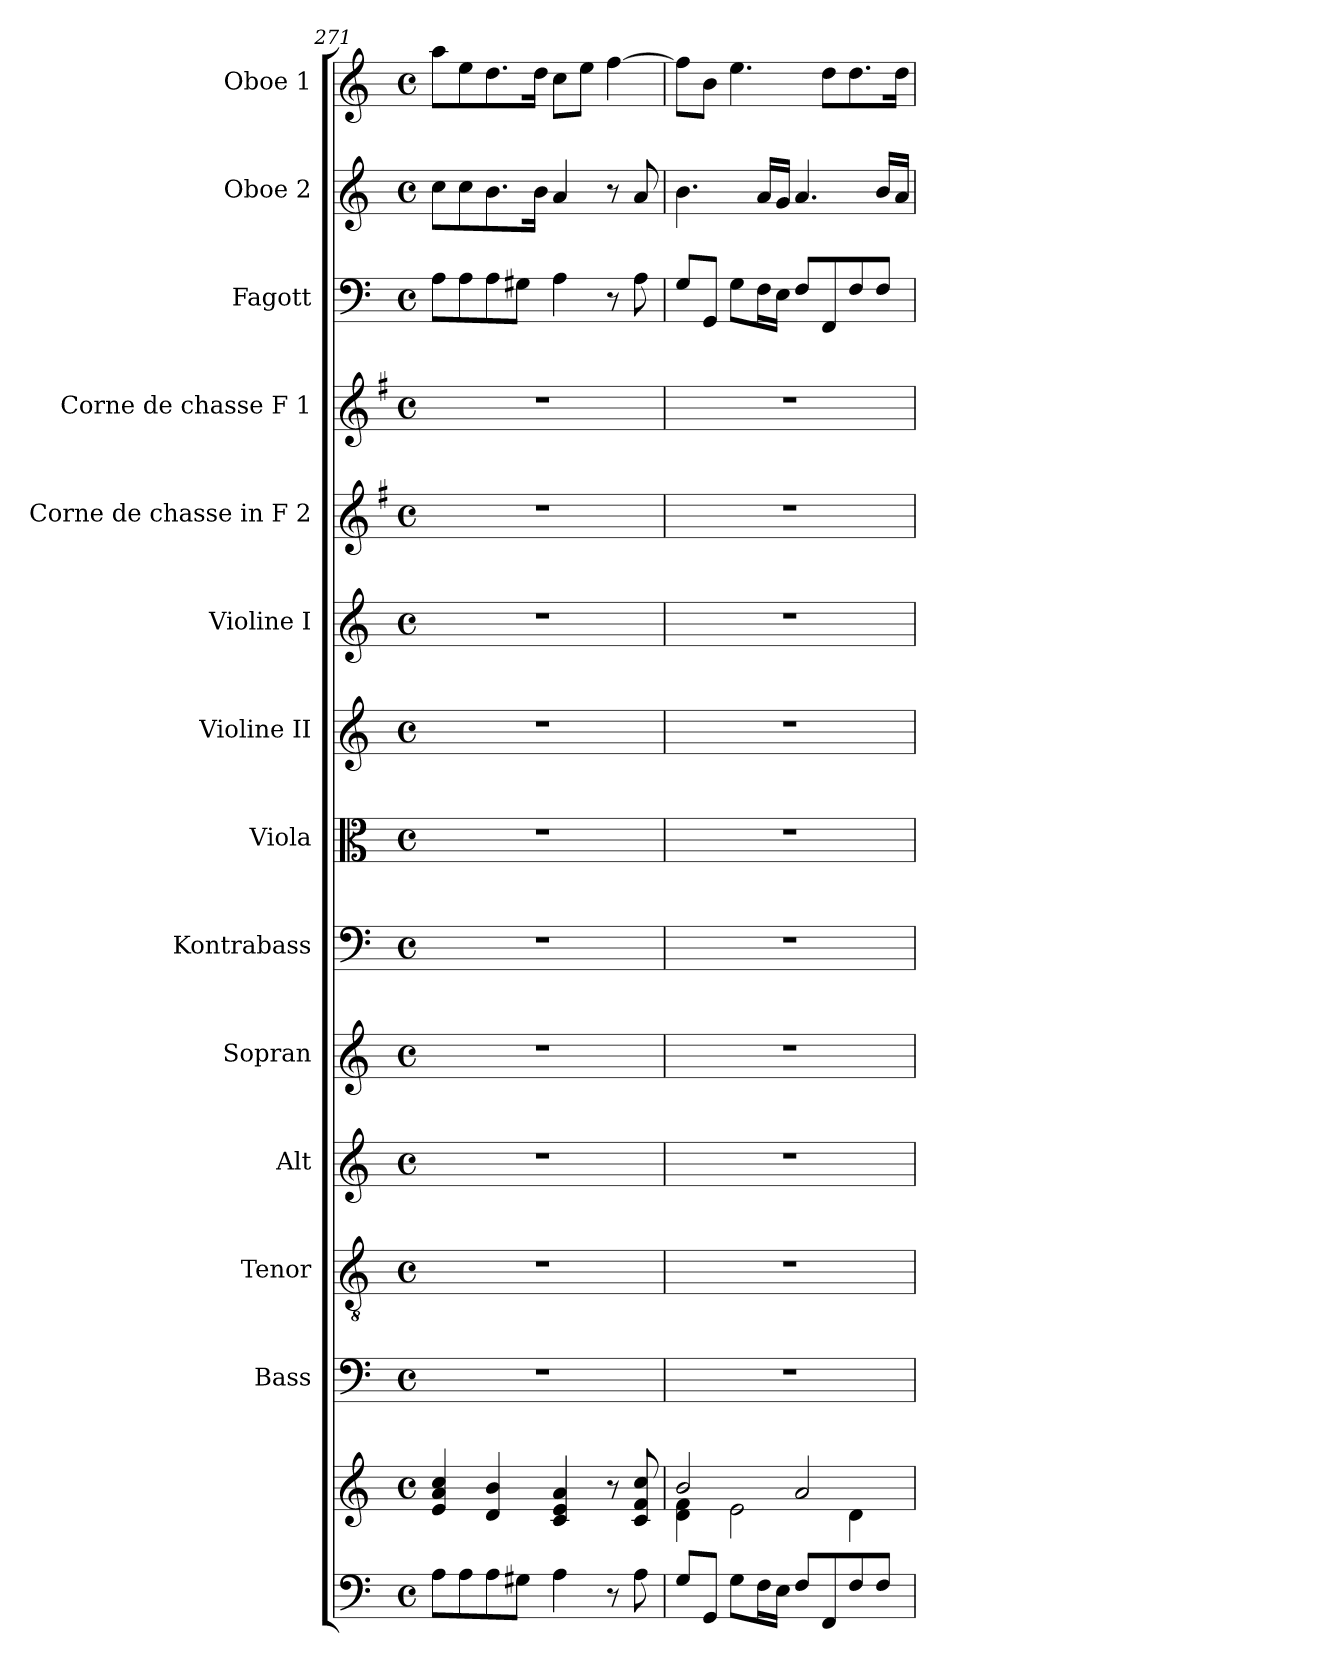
**kern	**kern	**kern	**kern	**kern	**kern	**kern	**kern	**kern	**kern	**kern	**kern	**kern	**kern	**kern
*part14	*part14	*part13	*part12	*part11	*part10	*part9	*part8	*part7	*part6	*part5	*part4	*part3	*part2	*part1
*staff15	*staff14	*staff13	*staff12	*staff11	*staff10	*staff9	*staff8	*staff7	*staff6	*staff5	*staff4	*staff3	*staff2	*staff1
*	*	*I"Bass	*I"Tenor	*I"Alt	*I"Sopran	*I"Kontrabass	*I"Viola	*I"Violine II	*I"Violine I	*I"Corne de chasse in F 2	*I"Corne de chasse F 1	*I"Fagott	*I"Oboe 2	*I"Oboe 1
*	*	*I'B.	*I'T.	*I'A.	*I'S.	*I'Kb.	*I'Vla.	*I'Vl. II	*I'Vl. I	*	*	*I'Fg.	*I'Ob. 2	*I'Ob. 1
!!LO:PB:g=z
*clefF4	*clefG2	*clefF4	*clefGv2	*clefG2	*clefG2	*clefF4	*clefC3	*clefG2	*clefG2	*clefG2	*clefG2	*clefF4	*clefG2	*clefG2
*	*	*	*	*	*	*ITrd7c12	*	*	*	*ITrd4c7	*ITrd4c7	*	*	*
*k[]	*k[]	*k[]	*k[]	*k[]	*k[]	*k[]	*k[]	*k[]	*k[]	*k[]	*k[]	*k[]	*k[]	*k[]
*C:	*C:	*C:	*C:	*C:	*C:	*C:	*C:	*C:	*C:	*C:	*C:	*C:	*C:	*C:
*M4/4	*M4/4	*M4/4	*M4/4	*M4/4	*M4/4	*M4/4	*M4/4	*M4/4	*M4/4	*M4/4	*M4/4	*M4/4	*M4/4	*M4/4
*met(c)	*met(c)	*met(c)	*met(c)	*met(c)	*met(c)	*met(c)	*met(c)	*met(c)	*met(c)	*met(c)	*met(c)	*met(c)	*met(c)	*met(c)
=271	=271	=271	=271	=271	=271	=271	=271	=271	=271	=271	=271	=271	=271	=271
8A\L	4e/ 4a/ 4cc/	1r	1r	1r	1r	1r	1r	1r	1r	1r	1r	8A\L	8cc\L	8aa\L
8A\	.	.	.	.	.	.	.	.	.	.	.	8A\	8cc\	8ee\
8A\	4d/ 4b/	.	.	.	.	.	.	.	.	.	.	8A\	8.b\	8.dd\
8G#X\J	.	.	.	.	.	.	.	.	.	.	.	8G#X\J	.	.
.	.	.	.	.	.	.	.	.	.	.	.	.	16b\Jk	16dd\Jk
4A\	4c/ 4e/ 4a/	.	.	.	.	.	.	.	.	.	.	4A\	4a/	8cc\L
.	.	.	.	.	.	.	.	.	.	.	.	.	.	8ee\J
8r	8r	.	.	.	.	.	.	.	.	.	.	8r	8r	[4ff\
8A\	8c/ 8f/ 8cc/	.	.	.	.	.	.	.	.	.	.	8A\	8a/	.
=272	=272	=272	=272	=272	=272	=272	=272	=272	=272	=272	=272	=272	=272	=272
*	*^	*	*	*	*	*	*	*	*	*	*	*	*	*
8G/L	2b/	4d\ 4f\	1r	1r	1r	1r	1r	1r	1r	1r	1r	1r	8G/L	4.b\	8ff\L]
8GG/J	.	.	.	.	.	.	.	.	.	.	.	.	8GG/J	.	8b\J
8G\L	.	2e\	.	.	.	.	.	.	.	.	.	.	8G\L	.	4.ee\
16F\L	.	.	.	.	.	.	.	.	.	.	.	.	16F\L	16a/LL	.
16E\JJ	.	.	.	.	.	.	.	.	.	.	.	.	16E\JJ	16g/JJ	.
8F/L	2a/	.	.	.	.	.	.	.	.	.	.	.	8F/L	4.a/	.
8FF/	.	.	.	.	.	.	.	.	.	.	.	.	8FF/	.	8dd\L
8F/	.	4d\	.	.	.	.	.	.	.	.	.	.	8F/	.	8.dd\
8F/J	.	.	.	.	.	.	.	.	.	.	.	.	8F/J	16b/LL	.
.	.	.	.	.	.	.	.	.	.	.	.	.	.	16a/JJ	16dd\Jk
*	*v	*v	*	*	*	*	*	*	*	*	*	*	*	*	*
=	=	=	=	=	=	=	=	=	=	=	=	=	=	=
*-	*-	*-	*-	*-	*-	*-	*-	*-	*-	*-	*-	*-	*-	*-
